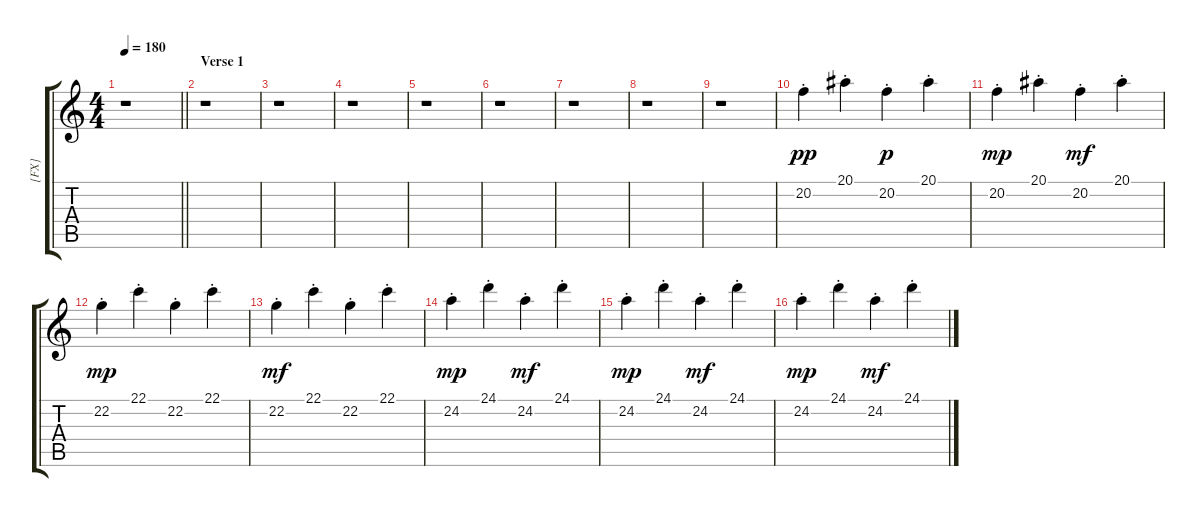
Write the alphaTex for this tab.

\track ("[FX]" "[FX]") {instrument synthstrings2}
\staff {score tabs}
\tuning (D4 A3 F3 C3 G2 C2) {hide}
\ts (4 4)
\tempo 180
\clef g2
\barLineRight lightlight
\ks c
r.1{dy pp} |
\section ("" "Verse 1")
r.1 |
r.1 |
r.1 |
r.1 |
r.1 |
r.1 |
r.1 |
r.1 |
20.2{st}.4 20.1{st}.4 20.2{st}.4{dy p} 20.1{st}.4 |
20.2{st}.4{dy mp} 20.1{st}.4 20.2{st}.4{dy mf} 20.1{st}.4 |
22.2{st}.4{dy mp} 22.1{st}.4 22.2{st}.4 22.1{st}.4 |
22.2{st}.4{dy mf} 22.1{st}.4 22.2{st}.4 22.1{st}.4 |
24.2{st}.4{dy mp} 24.1{st}.4 24.2{st}.4{dy mf} 24.1{st}.4 |
24.2{st}.4{dy mp} 24.1{st}.4 24.2{st}.4{dy mf} 24.1{st}.4 |
24.2{st}.4{dy mp} 24.1{st}.4 24.2{st}.4{dy mf} 24.1{st}.4
